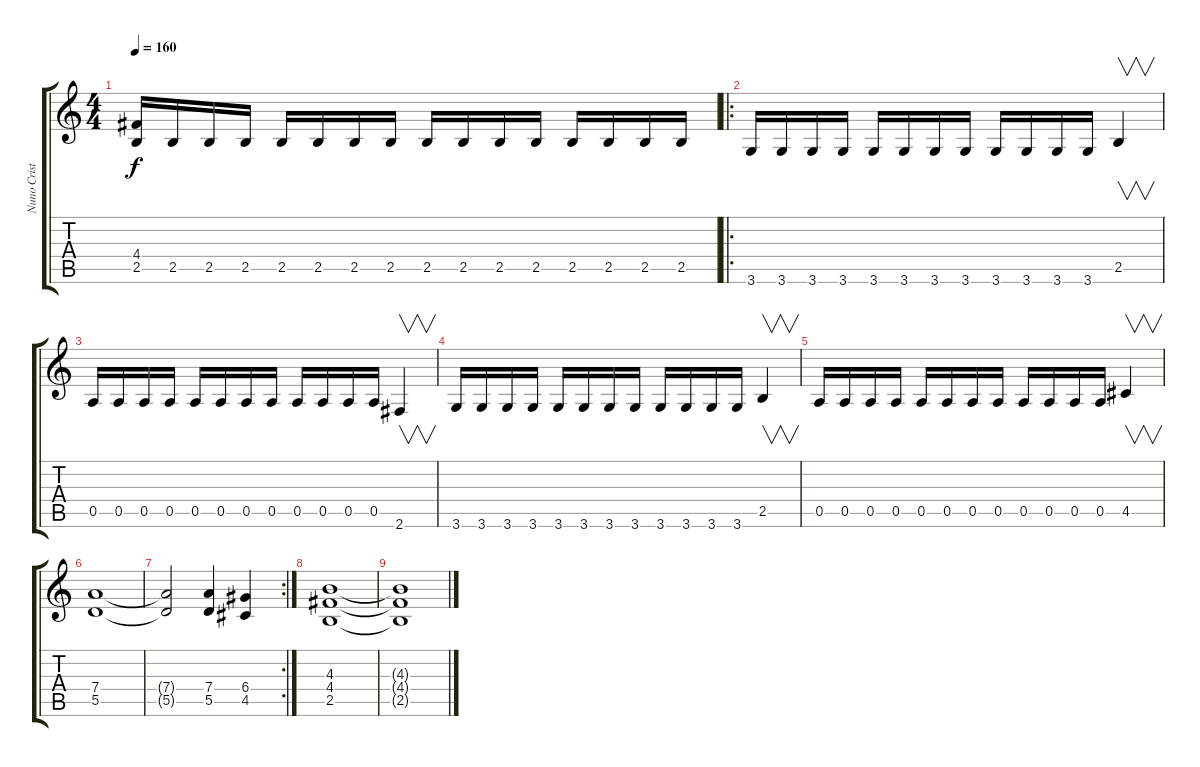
\track ("Nuno Cristóvão" "Nuno Crist") {instrument overdrivenguitar}
\staff {score tabs}
\tuning (E4 B3 G3 D3 A2 E2) {hide}
\ts (4 4)
\tempo 160
\clef g2
\ks c
(4.4 2.5).16{dy f} 2.5.16 2.5.16 2.5.16 2.5.16 2.5.16 2.5.16 2.5.16 2.5.16 2.5.16 2.5.16 2.5.16 2.5.16 2.5.16 2.5.16 2.5.16 |
\ro
3.6.16 3.6.16 3.6.16 3.6.16 3.6.16 3.6.16 3.6.16 3.6.16 3.6.16 3.6.16 3.6.16 3.6.16 2.5.4{v} |
0.5.16 0.5.16 0.5.16 0.5.16 0.5.16 0.5.16 0.5.16 0.5.16 0.5.16 0.5.16 0.5.16 0.5.16 2.6.4{v} |
3.6.16 3.6.16 3.6.16 3.6.16 3.6.16 3.6.16 3.6.16 3.6.16 3.6.16 3.6.16 3.6.16 3.6.16 2.5.4{v} |
0.5.16 0.5.16 0.5.16 0.5.16 0.5.16 0.5.16 0.5.16 0.5.16 0.5.16 0.5.16 0.5.16 0.5.16 4.5.4{v} |
(7.4 5.5).1 |
\rc 2
(7.4{t} 5.5{t}).2 (7.4 5.5).4 (6.4 4.5).4 |
(4.3 4.4 2.5).1 |
(4.3{t} 4.4{t} 2.5{t}).1
